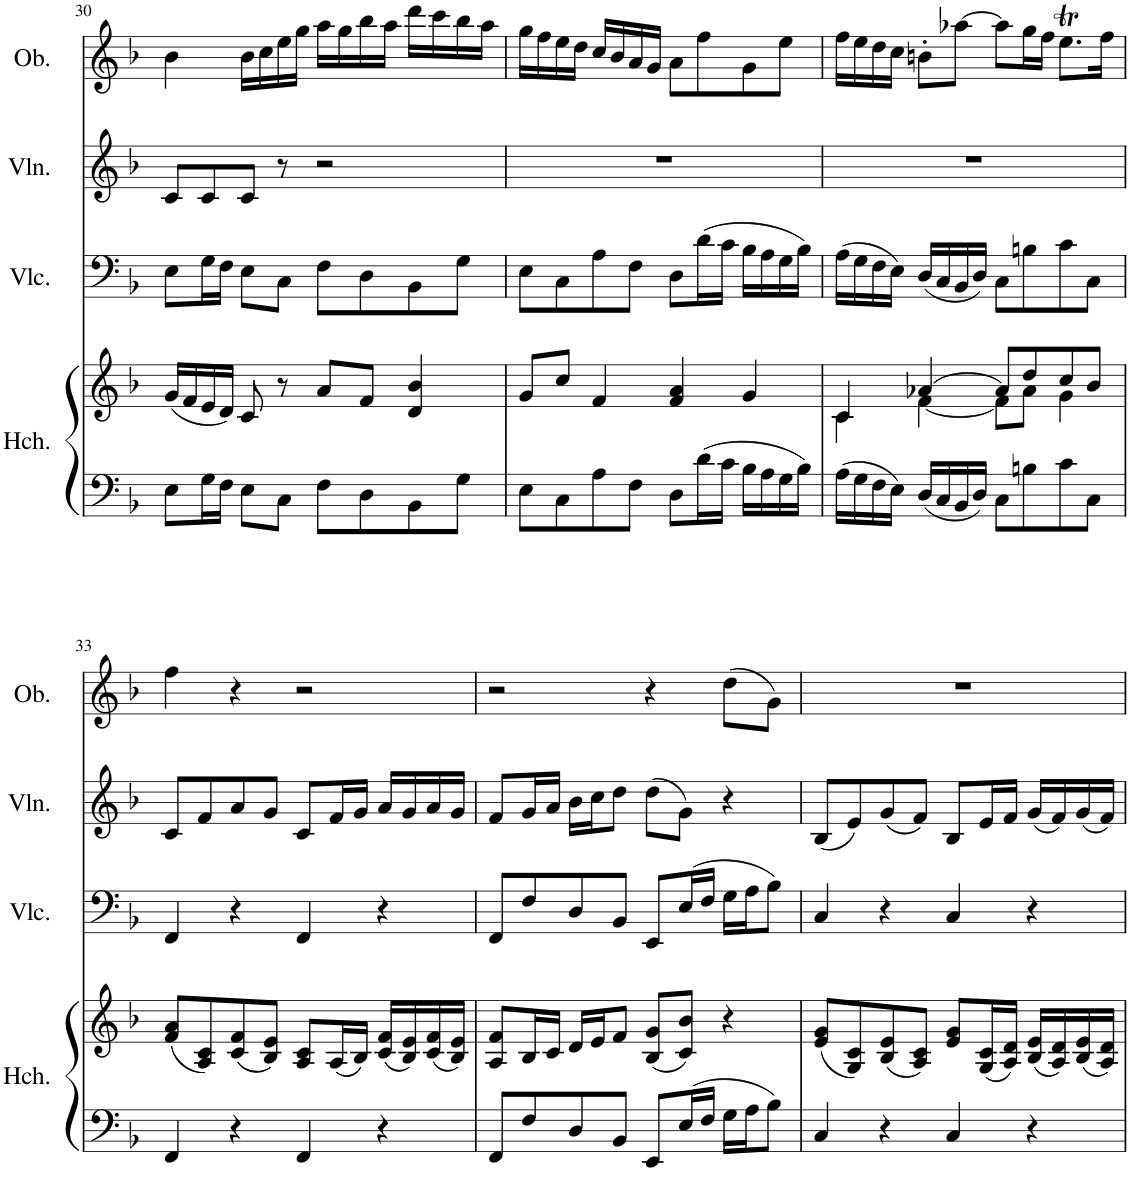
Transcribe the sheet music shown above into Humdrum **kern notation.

**kern	**kern	**kern	**kern	**kern
*part4	*part4	*part3	*part2	*part1
*staff5	*staff4	*staff3	*staff2	*staff1
*I"Harpsichord	*	*I"Violoncello	*I"Violin	*I"Oboe
*I'Hch.	*	*I'Vlc.	*I'Vln.	*I'Ob.
!!LO:PB:g=z
*clefF4	*clefG2	*clefF4	*clefG2	*clefG2
*k[b-]	*k[b-]	*k[b-]	*k[b-]	*k[b-]
*M4/4	*M4/4	*M4/4	*M4/4	*M4/4
*met(c)	*met(c)	*met(c)	*met(c)	*met(c)
=30	=30	=30	=30	=30
8E\L	(16g/LL	8E\L	8c/L	4b-\
.	16f/	.	.	.
16G\L	16e/	16G\L	8c/	.
16F\JJ	16d/JJ)	16F\JJ	.	.
8E\L	8c/	8E\L	8c/J	16b-\LL
.	.	.	.	16cc\
8C\J	8r	8C\J	8r	16ee\
.	.	.	.	16gg\JJ
8F\L	8a/L	8F\L	2r	16aa\LL
.	.	.	.	16gg\
8D\	8f/J	8D\	.	16bb-\
.	.	.	.	16aa\JJ
8BB-\	4d/ 4b-/	8BB-\	.	16ddd\LL
.	.	.	.	16ccc\
8G\J	.	8G\J	.	16bb-\
.	.	.	.	16aa\JJ
=31	=31	=31	=31	=31
8E\L	8g/L	8E\L	1r	16gg\LL
.	.	.	.	16ff\
8C\	8cc/J	8C\	.	16ee\
.	.	.	.	16dd\JJ
8A\	4f/	8A\	.	16cc/LL
.	.	.	.	16b-/
8F\J	.	8F\J	.	16a/
.	.	.	.	16g/JJ
8D\L	4f/ 4a/	8D\L	.	8a\L
16d\L	.	(16d\L	.	8ff\
16c\JJ	.	16c\JJ	.	.
16B-\LL	4g/	16B-\LL	.	8g\
16A\	.	16A\	.	.
16G\	.	16G\	.	8ee\J
16B-\JJ	.	16B-\JJ)	.	.
=32	=32	=32	=32	=32
*	*^	*	*	*
16A\LL	4c/	4c\	(16A\LL	1r	16ff\LL
16G\	.	.	16G\	.	16ee\
16F\	.	.	16F\	.	16dd\
16E\JJ	.	.	16E\JJ)	.	16cc\JJ
16D/LL	[4a-X/	[4f\	(16D/LL	.	8bn'\L
16C/	.	.	16C/	.	.
16BB-/	.	.	16BB-/	.	[8aa-X\J
16D/JJ	.	.	16D/JJ)	.	.
8C\L	8a-/L]	8f\L]	8C\L	.	8aa-\L]
8Bn\	8dd/	8a-\J	8Bn\	.	16gg\L
.	.	.	.	.	16ff\JJ
8c\	8cc/	4g\	8c\	.	8.eet\L
8C\J	8b-/J	.	8C\J	.	.
.	.	.	.	.	16ff\Jk
*	*v	*v	*	*	*
!!LO:LB:g=z
=33	=33	=33	=33	=33
4FF/	(8f/ 8a/L	4FF/	8c/L	4ff\
.	8A/ 8c/)	.	8f/	.
4r	(8c/ 8f/	4r	8a/	4r
.	8B-/ 8e/J)	.	8g/J	.
4FF/	8A/ 8c/L	4FF/	8c/L	2r
.	(16A/L	.	16f/L	.
.	16B-/JJ)	.	16g/JJ	.
4r	(16c/ 16f/LL	4r	16a/LL	.
.	16B-/ 16e/)	.	16g/	.
.	(16c/ 16f/	.	16a/	.
.	16B-/ 16e/JJ)	.	16g/JJ	.
=34	=34	=34	=34	=34
8FF/L	8A/ 8f/L	8FF/L	8f/L	2r
8F/	16B-/L	8F/	16g/L	.
.	16c/JJ	.	16a/JJ	.
8D/	16d/LL	8D/	16b-\LL	.
.	16e/J	.	16cc\J	.
8BB-/J	8f/J	8BB-/J	8dd\J	.
8EE/L	(8B-/ 8g/L	8EE/L	(8dd\L	4r
16E/L	8c/ 8b-/J)	(16E/L	8g\J)	.
16F/JJ	.	16F/JJ	.	.
16G\LL	4r	16G\LL	4r	(8dd\L
16A\J	.	16A\J	.	.
8B-\J	.	8B-\J)	.	8g\J)
=35	=35	=35	=35	=35
4C/	(8e/ 8g/L	4C/	(8B-/L	1r
.	8G/ 8c/)	.	8e/)	.
4r	(8B-/ 8e/	4r	(8g/	.
.	8A/ 8c/J)	.	8f/J)	.
4C/	8e/ 8g/L	4C/	8B-/L	.
.	(16G/ 16c/L	.	16e/L	.
.	16A/ 16d/JJ)	.	16f/JJ	.
4r	(16B-/ 16e/LL	4r	(16g/LL	.
.	16A/ 16d/)	.	16f/)	.
.	(16B-/ 16e/	.	(16g/	.
.	16A/ 16d/JJ)	.	16f/JJ)	.
=	=	=	=	=
*-	*-	*-	*-	*-
